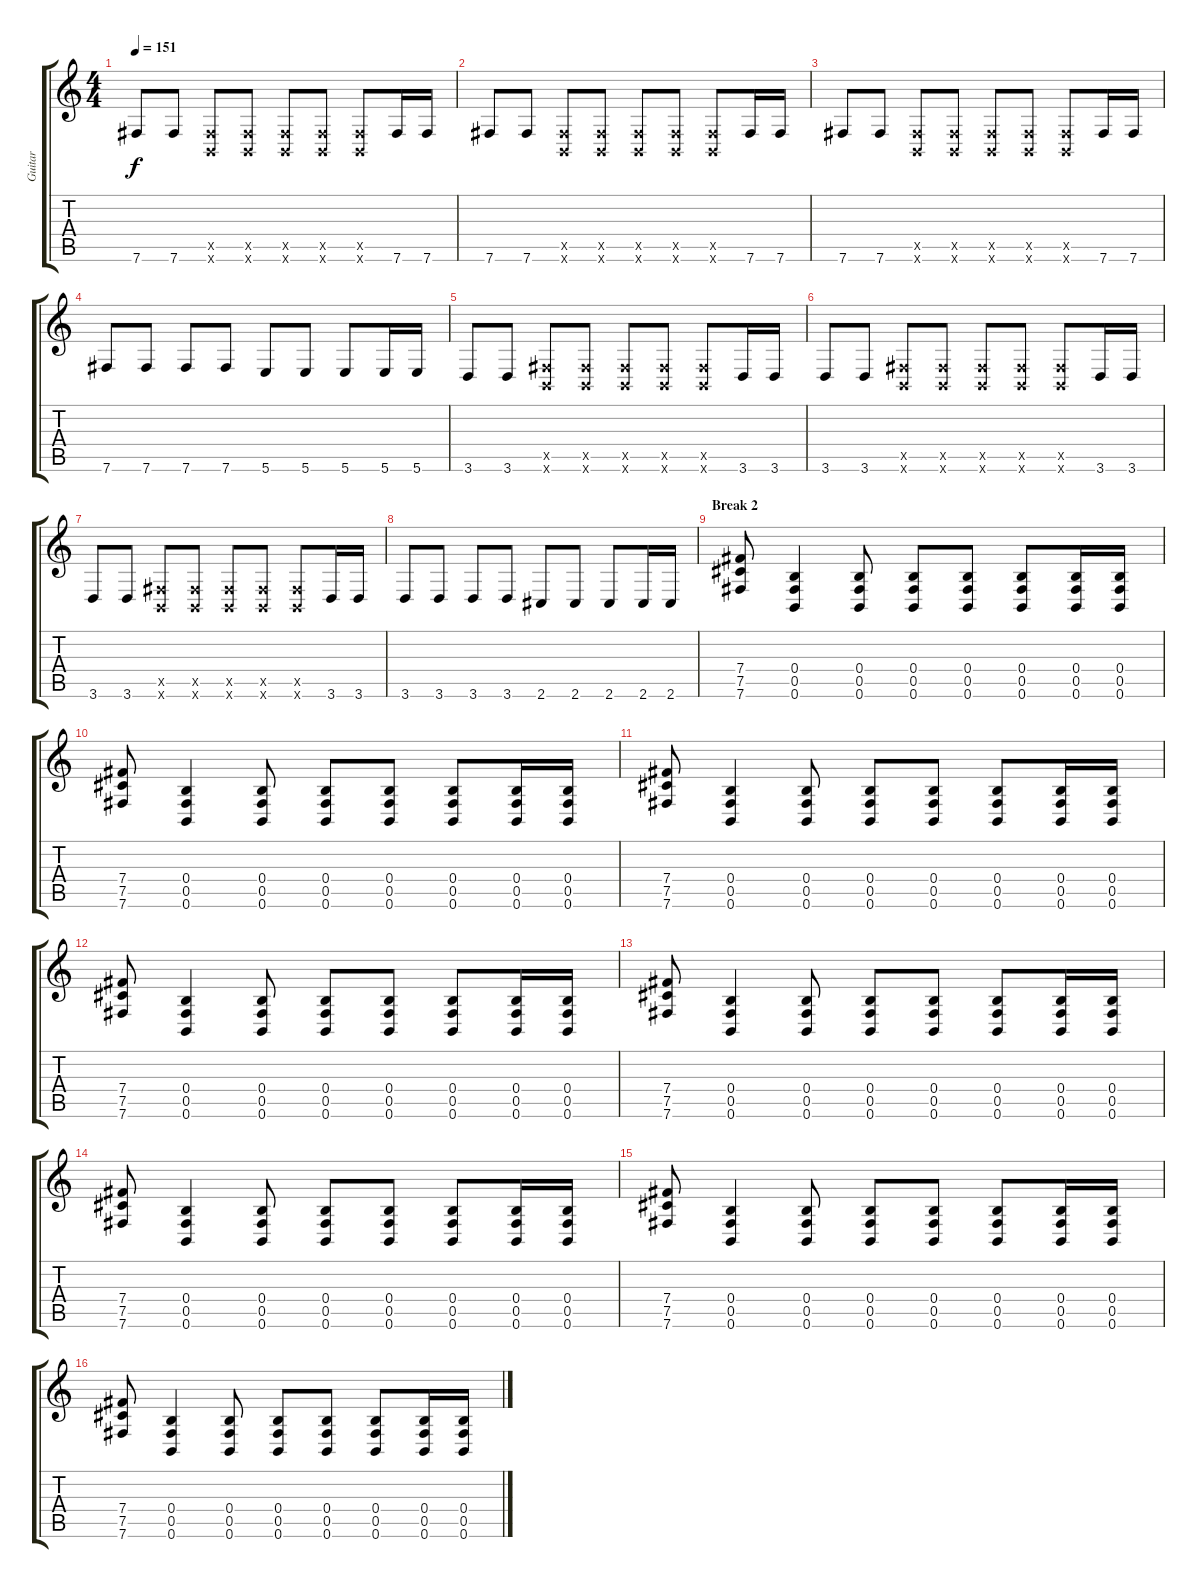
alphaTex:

\track ("Guitar" "Guitar") {instrument distortionguitar}
\staff {score tabs}
\tuning (Db4 Ab3 E3 B2 Gb2 B1) {hide}
\ts (4 4)
\tempo 151
\clef g2
\ks c
7.6.8{dy f} 7.6.8 (0.5{x} 0.6{x}).8 (0.5{x} 0.6{x}).8 (0.5{x} 0.6{x}).8 (0.5{x} 0.6{x}).8 (0.5{x} 0.6{x}).8 7.6.16 7.6.16 |
7.6.8 7.6.8 (0.5{x} 0.6{x}).8 (0.5{x} 0.6{x}).8 (0.5{x} 0.6{x}).8 (0.5{x} 0.6{x}).8 (0.5{x} 0.6{x}).8 7.6.16 7.6.16 |
7.6.8 7.6.8 (0.5{x} 0.6{x}).8 (0.5{x} 0.6{x}).8 (0.5{x} 0.6{x}).8 (0.5{x} 0.6{x}).8 (0.5{x} 0.6{x}).8 7.6.16 7.6.16 |
7.6.8 7.6.8 7.6.8 7.6.8 5.6.8 5.6.8 5.6.8 5.6.16 5.6.16 |
3.6.8 3.6.8 (0.5{x} 0.6{x}).8 (0.5{x} 0.6{x}).8 (0.5{x} 0.6{x}).8 (0.5{x} 0.6{x}).8 (0.5{x} 0.6{x}).8 3.6.16 3.6.16 |
3.6.8 3.6.8 (0.5{x} 0.6{x}).8 (0.5{x} 0.6{x}).8 (0.5{x} 0.6{x}).8 (0.5{x} 0.6{x}).8 (0.5{x} 0.6{x}).8 3.6.16 3.6.16 |
3.6.8 3.6.8 (0.5{x} 0.6{x}).8 (0.5{x} 0.6{x}).8 (0.5{x} 0.6{x}).8 (0.5{x} 0.6{x}).8 (0.5{x} 0.6{x}).8 3.6.16 3.6.16 |
3.6.8 3.6.8 3.6.8 3.6.8 2.6.8 2.6.8 2.6.8 2.6.16 2.6.16 |
\section ("" "Break 2")
(7.4 7.5 7.6).8 (0.4 0.5 0.6).4 (0.4 0.5 0.6).8 (0.4 0.5 0.6).8 (0.4 0.5 0.6).8 (0.4 0.5 0.6).8 (0.4 0.5 0.6).16 (0.4 0.5 0.6).16 |
(7.4 7.5 7.6).8 (0.4 0.5 0.6).4 (0.4 0.5 0.6).8 (0.4 0.5 0.6).8 (0.4 0.5 0.6).8 (0.4 0.5 0.6).8 (0.4 0.5 0.6).16 (0.4 0.5 0.6).16 |
(7.4 7.5 7.6).8 (0.4 0.5 0.6).4 (0.4 0.5 0.6).8 (0.4 0.5 0.6).8 (0.4 0.5 0.6).8 (0.4 0.5 0.6).8 (0.4 0.5 0.6).16 (0.4 0.5 0.6).16 |
(7.4 7.5 7.6).8 (0.4 0.5 0.6).4 (0.4 0.5 0.6).8 (0.4 0.5 0.6).8 (0.4 0.5 0.6).8 (0.4 0.5 0.6).8 (0.4 0.5 0.6).16 (0.4 0.5 0.6).16 |
(7.4 7.5 7.6).8 (0.4 0.5 0.6).4 (0.4 0.5 0.6).8 (0.4 0.5 0.6).8 (0.4 0.5 0.6).8 (0.4 0.5 0.6).8 (0.4 0.5 0.6).16 (0.4 0.5 0.6).16 |
(7.4 7.5 7.6).8 (0.4 0.5 0.6).4 (0.4 0.5 0.6).8 (0.4 0.5 0.6).8 (0.4 0.5 0.6).8 (0.4 0.5 0.6).8 (0.4 0.5 0.6).16 (0.4 0.5 0.6).16 |
(7.4 7.5 7.6).8 (0.4 0.5 0.6).4 (0.4 0.5 0.6).8 (0.4 0.5 0.6).8 (0.4 0.5 0.6).8 (0.4 0.5 0.6).8 (0.4 0.5 0.6).16 (0.4 0.5 0.6).16 |
(7.4 7.5 7.6).8 (0.4 0.5 0.6).4 (0.4 0.5 0.6).8 (0.4 0.5 0.6).8 (0.4 0.5 0.6).8 (0.4 0.5 0.6).8 (0.4 0.5 0.6).16 (0.4 0.5 0.6).16
